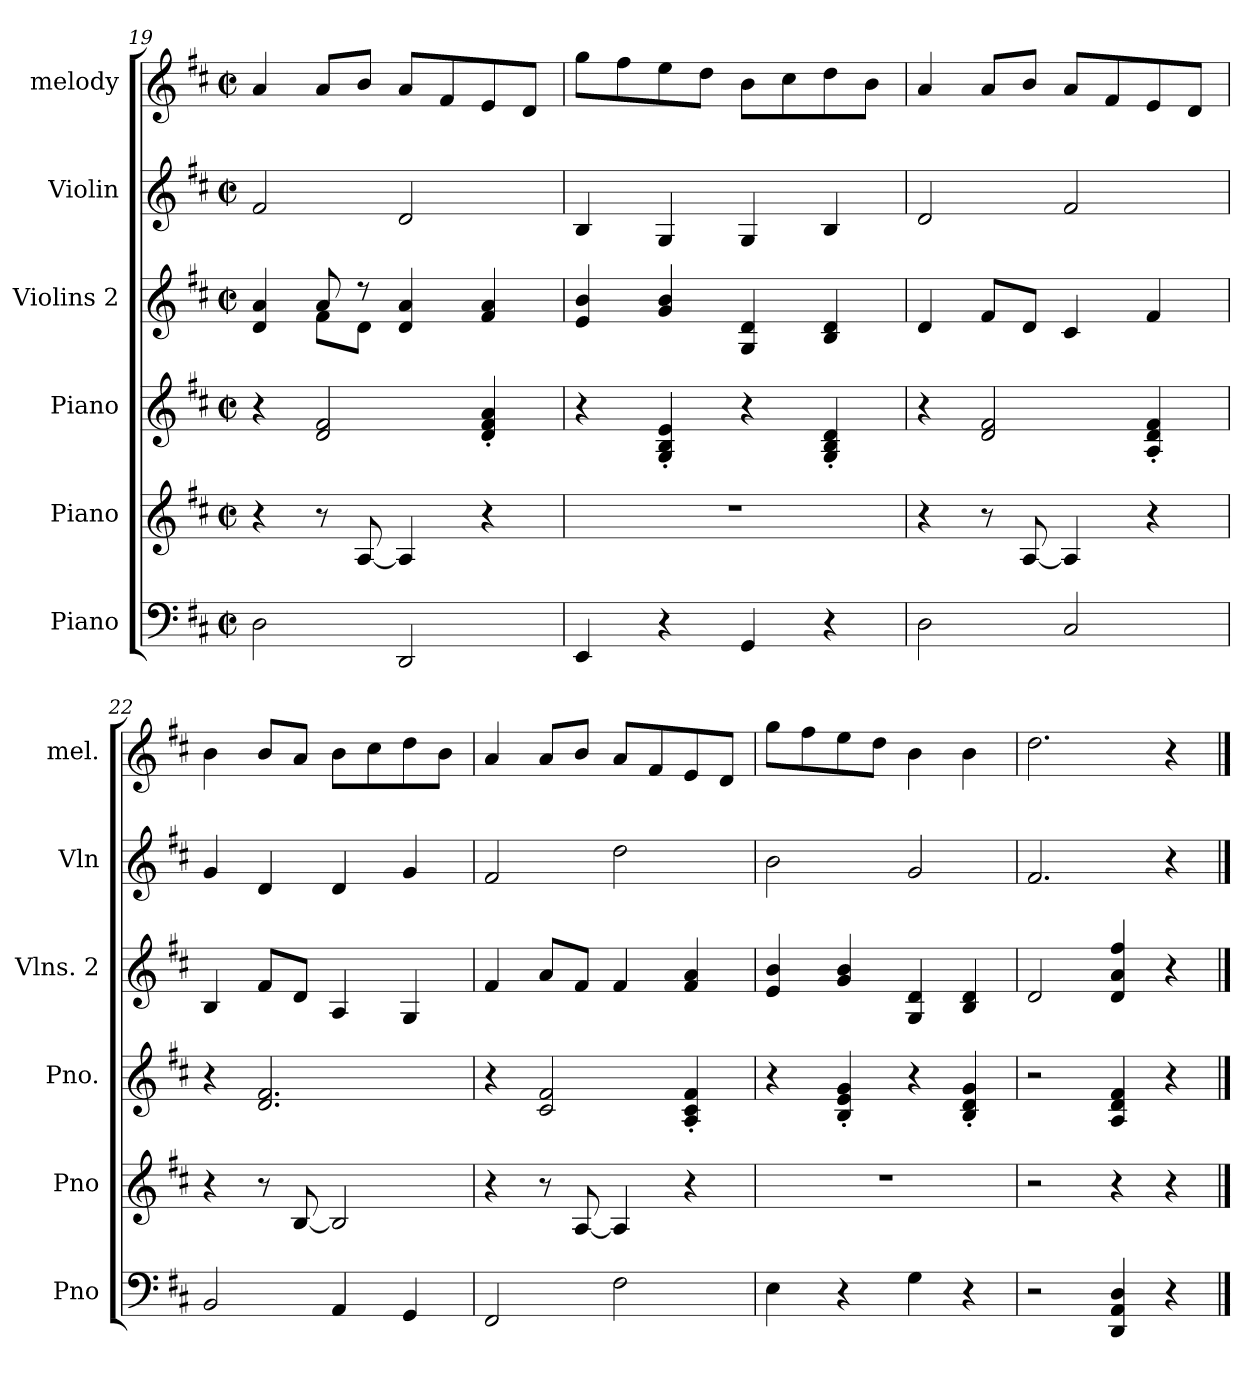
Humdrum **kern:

**kern	**kern	**kern	**kern	**kern	**kern
*part6	*part5	*part4	*part3	*part2	*part1
*staff6	*staff5	*staff4	*staff3	*staff2	*staff1
*I"Piano	*I"Piano	*I"Piano	*I"Violins 2	*I"Violin	*I"melody
*I'Pno	*I'Pno	*I'Pno.	*I'Vlns. 2	*I'Vln	*I'mel.
!!LO:PB:g=z
*clefF4	*clefG2	*clefG2	*clefG2	*clefG2	*clefG2
*k[f#c#]	*k[f#c#]	*k[f#c#]	*k[f#c#]	*k[f#c#]	*k[f#c#]
*M4/4	*M4/4	*M4/4	*M4/4	*M4/4	*M4/4
*met(c|)	*met(c|)	*met(c|)	*met(c|)	*met(c|)	*met(c|)
=19	=19	=19	=19	=19	=19
*	*	*	*^	*	*
2D\	4r	4r	4d/ 4a/	4ryy	2f#/	4a/
.	8r	2d/ 2f#/	8a/	8f#\L	.	8a/L
.	[8A/	.	8r	8d\J	.	8b/J
2DD/	4A/]	.	4d/ 4a/	2ryy	2d/	8a/L
.	.	.	.	.	.	8f#/
.	4r	4d/' 4f#/' 4a/'	4f#/ 4a/	.	.	8e/
.	.	.	.	.	.	8d/J
*	*	*	*v	*v	*	*
=20	=20	=20	=20	=20	=20
4EE/	1r	4r	4e/ 4b/	4B/	8gg\L
.	.	.	.	.	8ff#\
4r	.	4G/' 4B/' 4e/'	4g/ 4b/	4G/	8ee\
.	.	.	.	.	8dd\J
4GG/	.	4r	4G/ 4d/	4G/	8b\L
.	.	.	.	.	8cc#\
4r	.	4G/' 4B/' 4d/'	4B/ 4d/	4B/	8dd\
.	.	.	.	.	8b\J
=21	=21	=21	=21	=21	=21
2D\	4r	4r	4d/	2d/	4a/
.	8r	2d/ 2f#/	8f#/L	.	8a/L
.	[8A/	.	8d/J	.	8b/J
2C#/	4A/]	.	4c#/	2f#/	8a/L
.	.	.	.	.	8f#/
.	4r	4A/' 4d/' 4f#/'	4f#/	.	8e/
.	.	.	.	.	8d/J
=22	=22	=22	=22	=22	=22
2BB/	4r	4r	4B/	4g/	4b\
.	8r	2.d/ 2.f#/	8f#/L	4d/	8b/L
.	[8B/	.	8d/J	.	8a/J
4AA/	2B/]	.	4A/	4d/	8b\L
.	.	.	.	.	8cc#\
4GG/	.	.	4G/	4g/	8dd\
.	.	.	.	.	8b\J
!!LO:LB:g=z
=23	=23	=23	=23	=23	=23
2FF#/	4r	4r	4f#/	2f#/	4a/
.	8r	2c#/ 2f#/	8a/L	.	8a/L
.	[8A/	.	8f#/J	.	8b/J
2F#\	4A/]	.	4f#/	2dd\	8a/L
.	.	.	.	.	8f#/
.	4r	4A/' 4c#/' 4f#/'	4f#/ 4a/	.	8e/
.	.	.	.	.	8d/J
=24	=24	=24	=24	=24	=24
4E\	1r	4r	4e/ 4b/	2b\	8gg\L
.	.	.	.	.	8ff#\
4r	.	4B/' 4e/' 4g/'	4g/ 4b/	.	8ee\
.	.	.	.	.	8dd\J
4G\	.	4r	4G/ 4d/	2g/	4b\
4r	.	4B/' 4d/' 4g/'	4B/ 4d/	.	4b\
=25	=25	=25	=25	=25	=25
2r	2r	2r	2d/	2.f#/	2.dd\
4DD/ 4AA/ 4D/	4r	4A/ 4d/ 4f#/	4d/ 4a/ 4ff#/	.	.
4r	4r	4r	4r	4r	4r
==	==	==	==	==	==
*-	*-	*-	*-	*-	*-
